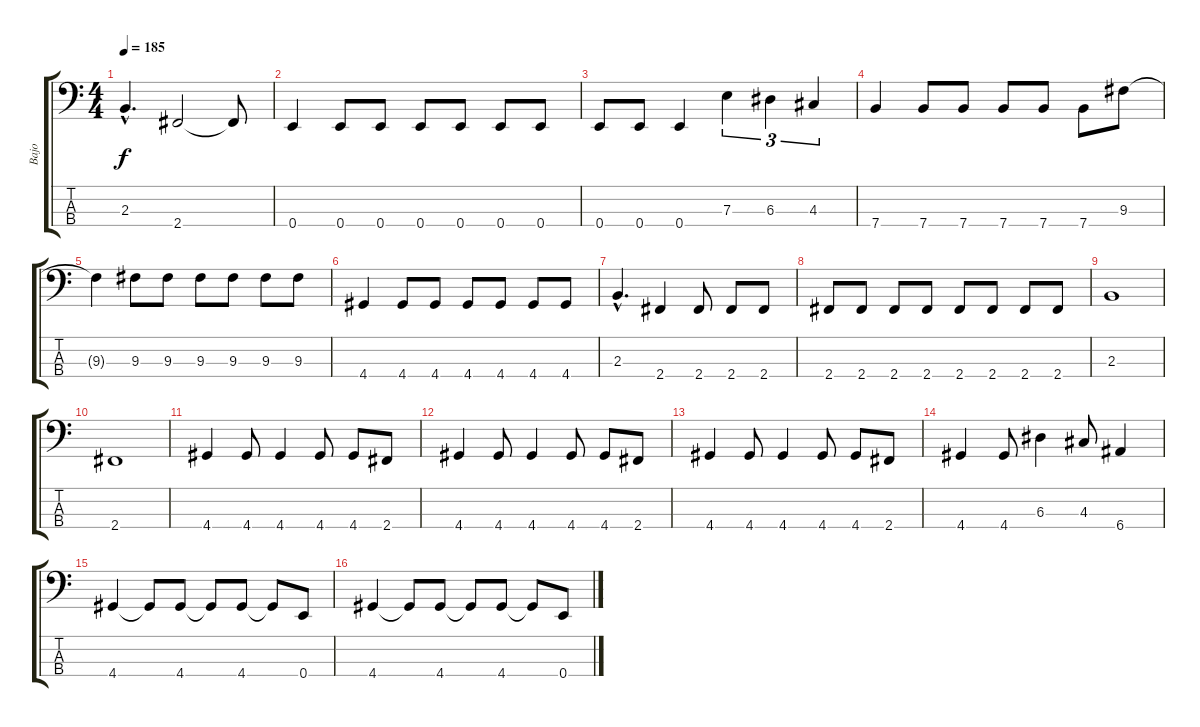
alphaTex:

\track ("Bajo" "Bajo") {instrument electricbassfinger}
\staff {score tabs}
\tuning (G2 D2 A1 E1) {hide}
\ts (4 4)
\tempo 185
\clef f4
\ks c
2.3{hac}.4{d dy f} 2.4.2 2.4{t}.8 |
0.4.4 0.4.8 0.4.8 0.4.8 0.4.8 0.4.8 0.4.8 |
0.4.8 0.4.8 0.4.4 7.3.4{tu (3 2)} 6.3.4{tu (3 2)} 4.3.4{tu (3 2)} |
7.4.4 7.4.8 7.4.8 7.4.8 7.4.8 7.4.8 9.3.8 |
9.3{t}.4 9.3.8 9.3.8 9.3.8 9.3.8 9.3.8 9.3.8 |
4.4.4 4.4.8 4.4.8 4.4.8 4.4.8 4.4.8 4.4.8 |
2.3{hac}.4{d} 2.4.4 2.4.8 2.4.8 2.4.8 |
2.4.8 2.4.8 2.4.8 2.4.8 2.4.8 2.4.8 2.4.8 2.4.8 |
2.3.1 |
2.4.1 |
4.4.4 4.4.8 4.4.4 4.4.8 4.4.8 2.4.8 |
4.4.4 4.4.8 4.4.4 4.4.8 4.4.8 2.4.8 |
4.4.4 4.4.8 4.4.4 4.4.8 4.4.8 2.4.8 |
4.4.4 4.4.8 6.3.4 4.3.8 6.4.4 |
4.4.4 4.4{t}.8 4.4.8 4.4{t}.8 4.4.8 4.4{t}.8 0.4.8 |
4.4.4 4.4{t}.8 4.4.8 4.4{t}.8 4.4.8 4.4{t}.8 0.4.8
